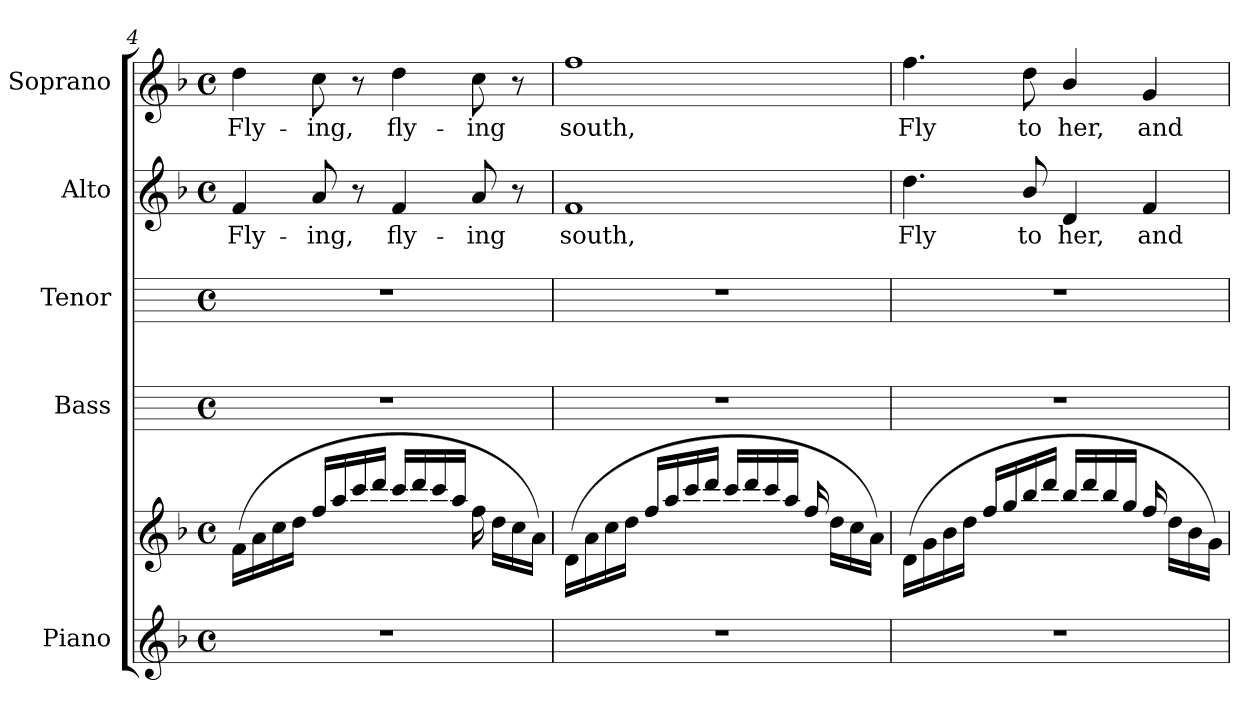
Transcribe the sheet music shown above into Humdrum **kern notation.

**kern	**kern	**kern	**kern	**kern	**text	**kern	**text
*part5	*part5	*part4	*part3	*part2	*part2	*part1	*part1
*staff6	*staff5	*staff4	*staff3	*staff2	*staff2	*staff1	*staff1
*I"Piano	*	*I"Bass	*I"Tenor	*I"Alto	*	*I"Soprano	*
*	*	*I'B	*I'T	*I'A	*	*I'S	*
!!LO:LB:g=z
*clefG2	*clefG2	*	*	*clefG2	*	*clefG2	*
*k[b-]	*k[b-]	*	*	*k[b-]	*	*k[b-]	*
*F:	*F:	*	*	*F:	*	*F:	*
*M4/4	*M4/4	*M4/4	*M4/4	*M4/4	*	*M4/4	*
*met(c)	*met(c)	*met(c)	*met(c)	*met(c)	*	*met(c)	*
=4	=4	=4	=4	=4	=4	=4	=4
!	!	!	!	!	!LO:LY:b	!	!LO:LY:b
1r	(>16f\LL	1r	1r	4f	Fly-	4dd	Fly-
.	16a\	.	.	.	.	.	.
.	16cc	.	.	.	.	.	.
.	16ddJJ	.	.	.	.	.	.
!	!	!	!	!	!LO:LY:b	!	!LO:LY:b
.	16ff/LL	.	.	8a	-ing,	8cc	-ing,
.	16aa/	.	.	.	.	.	.
.	16ccc/	.	.	8r	.	8r	.
.	16ddd/JJ	.	.	.	.	.	.
!	!	!	!	!	!LO:LY:b	!	!LO:LY:b
.	16ccc/LL	.	.	4f	fly-	4dd	fly-
.	16ddd/	.	.	.	.	.	.
.	16ccc/	.	.	.	.	.	.
.	16aa/JJ	.	.	.	.	.	.
!	!	!	!	!	!LO:LY:b	!	!LO:LY:b
.	16ff	.	.	8a	-ing	8cc	-ing
.	16ddLL	.	.	.	.	.	.
.	16cc	.	.	8r	.	8r	.
.	16aJJ)	.	.	.	.	.	.
=5	=5	=5	=5	=5	=5	=5	=5
!	!	!	!	!	!LO:LY:b	!	!LO:LY:b
1r	(>16d\LL	1r	1r	1f	south,	1ff	south,
.	16a\	.	.	.	.	.	.
.	16cc\	.	.	.	.	.	.
.	16ddJJ	.	.	.	.	.	.
.	16ff/LL	.	.	.	.	.	.
.	16aa/	.	.	.	.	.	.
.	16ccc/	.	.	.	.	.	.
.	16ddd/JJ	.	.	.	.	.	.
.	16ccc/LL	.	.	.	.	.	.
.	16ddd/	.	.	.	.	.	.
.	16ccc/	.	.	.	.	.	.
.	16aa/JJ	.	.	.	.	.	.
.	16ff/	.	.	.	.	.	.
.	16ddLL	.	.	.	.	.	.
.	16cc	.	.	.	.	.	.
.	16aJJ)	.	.	.	.	.	.
=6	=6	=6	=6	=6	=6	=6	=6
!	!	!	!	!	!LO:LY:b	!	!LO:LY:b
1r	(>16d\LL	1r	1r	4.dd	Fly	4.ff	Fly
.	16g\	.	.	.	.	.	.
.	16b-	.	.	.	.	.	.
.	16ddJJ	.	.	.	.	.	.
.	16ff/LL	.	.	.	.	.	.
.	16gg/	.	.	.	.	.	.
!	!	!	!	!	!LO:LY:b	!	!LO:LY:b
.	16bb-/	.	.	8b-/	to	8dd	to
.	16ddd/JJ	.	.	.	.	.	.
!	!	!	!	!	!LO:LY:b	!	!LO:LY:b
.	16bb-/LL	.	.	4d	her,	4b-/	her,
.	16ddd/	.	.	.	.	.	.
.	16bb-/	.	.	.	.	.	.
.	16gg/JJ	.	.	.	.	.	.
!	!	!	!	!	!LO:LY:b	!	!LO:LY:b
.	16ff/	.	.	4f	and	4g	and
.	16ddLL	.	.	.	.	.	.
.	16b-	.	.	.	.	.	.
.	16gJJ)	.	.	.	.	.	.
=	=	=	=	=	=	=	=
*-	*-	*-	*-	*-	*-	*-	*-
